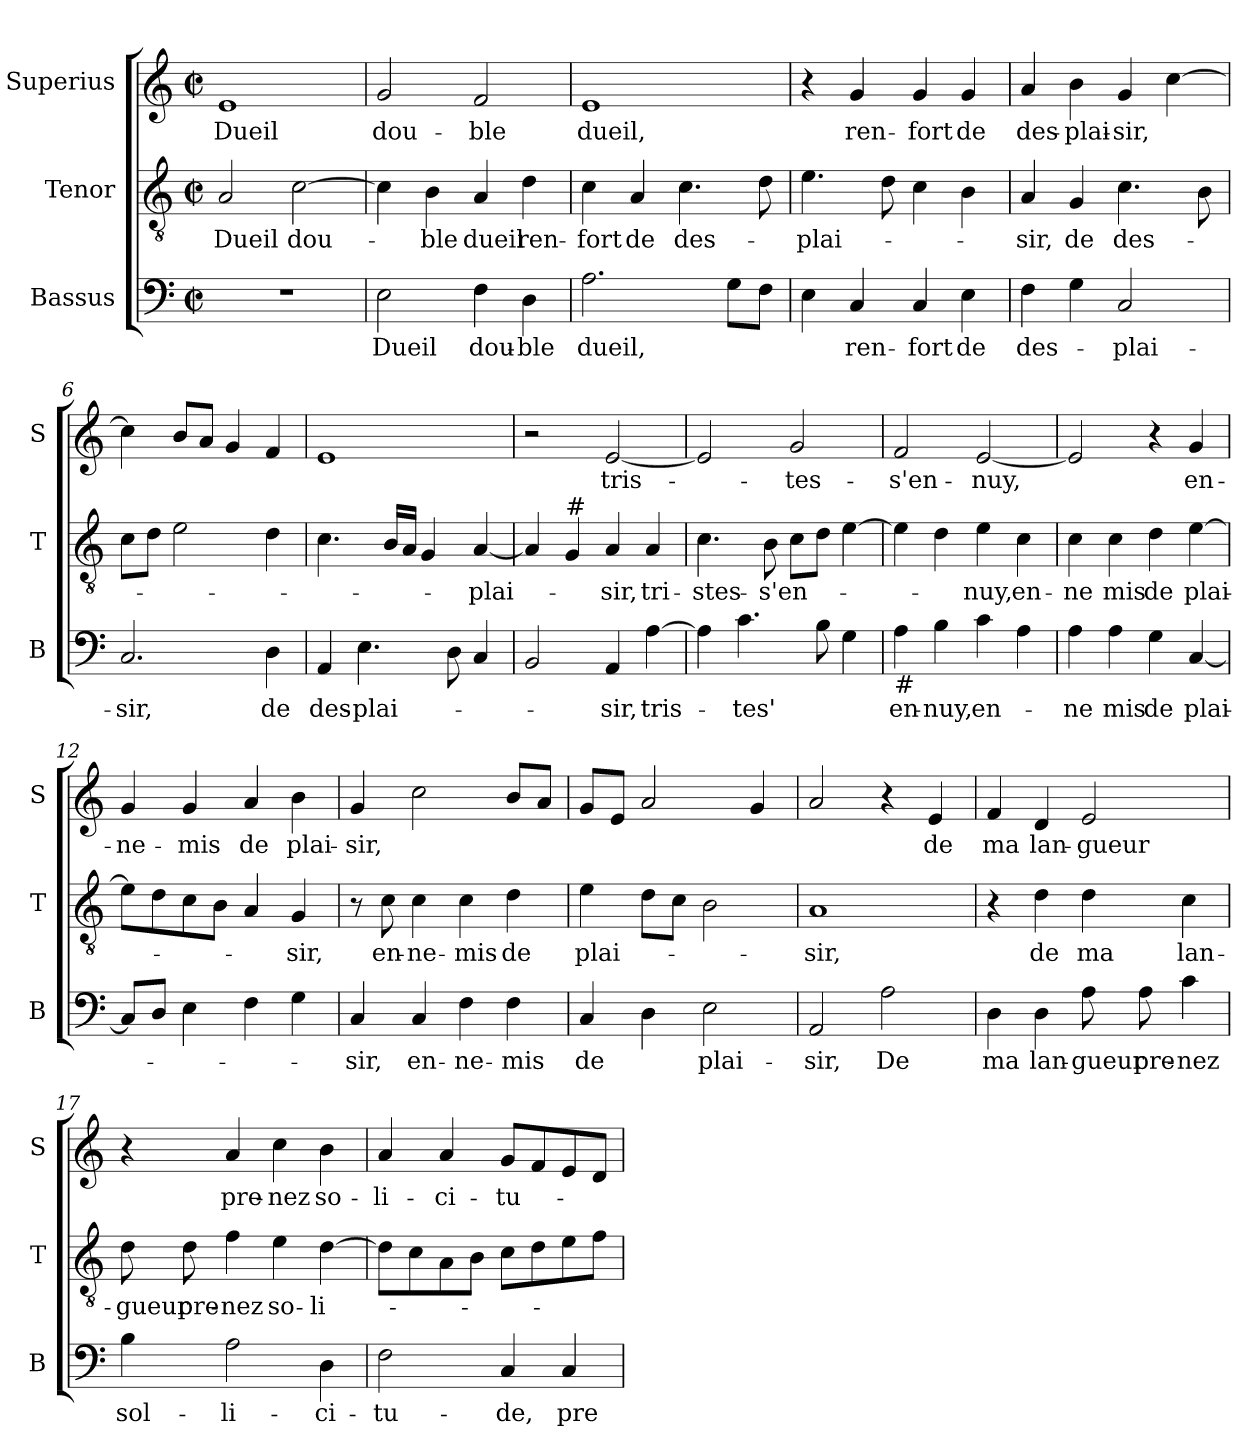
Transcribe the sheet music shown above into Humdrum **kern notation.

**kern	**text	**kern	**text	**kern	**text
*part3	*part3	*part2	*part2	*part1	*part1
*staff3	*staff3	*staff2	*staff2	*staff1	*staff1
*I"Bassus	*	*I"Tenor	*	*I"Superius	*
*I'B	*	*I'T	*	*I'S	*
*clefF4	*	*clefGv2	*	*clefG2	*
*k[]	*	*k[]	*	*k[]	*
*C:	*	*C:	*	*C:	*
*M2/2	*	*M2/2	*	*M2/2	*
*met(c|)	*	*met(c|)	*	*met(c|)	*
=1	=1	=1	=1	=1	=1
!	!	!	!LO:LY:b	!	!LO:LY:b
1r	.	2A/	Dueil	1e	Dueil
!	!	!	!LO:LY:b	!	!
.	.	[2c\	dou-	.	.
=2	=2	=2	=2	=2	=2
!	!LO:LY:b	!	!	!	!LO:LY:b
2E\	Dueil	4c\]	.	2g/	dou-
!	!	!	!LO:LY:b	!	!
.	.	4B\	-ble	.	.
!	!LO:LY:b	!	!LO:LY:b	!	!LO:LY:b
4F\	dou-	4A/	dueil	2f/	-ble
!	!LO:LY:b	!	!LO:LY:b	!	!
4D\	-ble	4d\	ren-	.	.
=3	=3	=3	=3	=3	=3
!	!LO:LY:b	!	!LO:LY:b	!	!LO:LY:b
2.A\	dueil,	4c\	-fort	1e	dueil,
!	!	!	!LO:LY:b	!	!
.	.	4A/	de	.	.
!	!	!	!LO:LY:b	!	!
.	.	4.c\	des-	.	.
8G\L	.	.	.	.	.
8F\J	.	8d\	.	.	.
=4	=4	=4	=4	=4	=4
!	!	!	!LO:LY:b	!	!
4E\	.	4.e\	-plai-	4r	.
!	!LO:LY:b	!	!	!	!LO:LY:b
4C/	ren-	.	.	4g/	ren-
.	.	8d\	.	.	.
!	!LO:LY:b	!	!	!	!LO:LY:b
4C/	-fort	4c\	.	4g/	-fort
!	!LO:LY:b	!	!	!	!LO:LY:b
4E\	de	4B\	.	4g/	de
=5	=5	=5	=5	=5	=5
!	!LO:LY:b	!	!LO:LY:b	!	!LO:LY:b
4F\	des-	4A/	-sir,	4a/	des-
!	!	!	!LO:LY:b	!	!LO:LY:b
4G\	.	4G/	de	4b\	-plai-
!	!LO:LY:b	!	!LO:LY:b	!	!LO:LY:b
2C/	-plai-	4.c\	des-	4g/	-sir,
.	.	.	.	[4cc\	.
.	.	8B\	.	.	.
!!LO:LB:g=z
=6	=6	=6	=6	=6	=6
!	!LO:LY:b	!	!	!	!
2.C/	-sir,	8c\L	.	4cc\]	.
.	.	8d\J	.	.	.
.	.	2e\	.	8b/L	.
.	.	.	.	8a/J	.
.	.	.	.	4g/	.
!	!LO:LY:b	!	!	!	!
4D\	de	4d\	.	4f/	.
=7	=7	=7	=7	=7	=7
!	!LO:LY:b	!	!	!	!
4AA/	des-	4.c\	.	1e	.
!	!LO:LY:b	!	!	!	!
4.E\	-plai-	.	.	.	.
.	.	16B/LL	.	.	.
.	.	16A/JJ	.	.	.
.	.	4G/	.	.	.
8D\	.	.	.	.	.
!	!	!	!LO:LY:b	!	!
4C/	.	[4A/	-plai-	.	.
=8	=8	=8	=8	=8	=8
2BB/	.	4A/]	.	2r	.
!	!	!LO:TX:a:t=#	!	!	!
.	.	4G/	.	.	.
!	!LO:LY:b	!	!LO:LY:b	!	!LO:LY:b
4AA/	-sir,	4A/	-sir,	[2e/	tris-
!	!LO:LY:b	!	!LO:LY:b	!	!
[4A\	tris-	4A/	tri-	.	.
=9	=9	=9	=9	=9	=9
!	!	!	!LO:LY:b	!	!
4A\]	.	4.c\	-stes-	2e/]	.
!	!LO:LY:b	!	!	!	!
4.c\	-tes'	.	.	.	.
!	!	!	!LO:LY:b	!	!
.	.	8B\	-s'en-	.	.
!	!	!	!	!	!LO:LY:b
.	.	8c\L	.	2g/	-tes-
8B\	.	8d\J	.	.	.
4G\	.	[4e\	.	.	.
=10	=10	=10	=10	=10	=10
!LO:TX:b:t=#	!	!	!	!	!
!	!LO:LY:b	!	!	!	!LO:LY:b
4A\	en-	4e\]	.	2f/	-s'en-
!	!LO:LY:b	!	!	!	!
4B\	-nuy,	4d\	.	.	.
!	!LO:LY:b	!	!LO:LY:b	!	!LO:LY:b
4c\	en-	4e\	-nuy,	[2e/	-nuy,
!	!	!	!LO:LY:b	!	!
4A\	.	4c\	en-	.	.
!!LO:LB:g=z
=11	=11	=11	=11	=11	=11
!	!LO:LY:b	!	!LO:LY:b	!	!
4A\	-ne	4c\	-ne	2e/]	.
!	!LO:LY:b	!	!LO:LY:b	!	!
4A\	mis	4c\	mis	.	.
!	!LO:LY:b	!	!LO:LY:b	!	!
4G\	de	4d\	de	4r	.
!	!LO:LY:b	!	!LO:LY:b	!	!LO:LY:b
[4C/	plai-	[4e\	plai-	4g/	en-
=12	=12	=12	=12	=12	=12
!	!	!	!	!	!LO:LY:b
8C/L]	.	8e\L]	.	4g/	-ne-
8D/J	.	8d\	.	.	.
!	!	!	!	!	!LO:LY:b
4E\	.	8c\	.	4g/	-mis
.	.	8B\J	.	.	.
!	!	!	!	!	!LO:LY:b
4F\	.	4A/	.	4a/	de
!	!	!	!LO:LY:b	!	!LO:LY:b
4G\	.	4G/	-sir,	4b\	plai-
=13	=13	=13	=13	=13	=13
!	!LO:LY:b	!	!	!	!LO:LY:b
4C/	-sir,	8r	.	4g/	-sir,
!	!	!	!LO:LY:b	!	!
.	.	8c\	en-	.	.
!	!LO:LY:b	!	!LO:LY:b	!	!
4C/	en-	4c\	-ne-	2cc\	.
!	!LO:LY:b	!	!LO:LY:b	!	!
4F\	-ne-	4c\	-mis	.	.
!	!LO:LY:b	!	!LO:LY:b	!	!
4F\	-mis	4d\	de	8b/L	.
.	.	.	.	8a/J	.
=14	=14	=14	=14	=14	=14
!	!LO:LY:b	!	!LO:LY:b	!	!
4C/	de	4e\	plai-	8g/L	.
.	.	.	.	8e/J	.
4D\	.	8d\L	.	2a/	.
.	.	8c\J	.	.	.
!	!LO:LY:b	!	!	!	!
2E\	plai-	2B\	.	.	.
.	.	.	.	4g/	.
=15	=15	=15	=15	=15	=15
!	!LO:LY:b	!	!LO:LY:b	!	!
2AA/	-sir,	1A	-sir,	2a/	.
!	!LO:LY:b	!	!	!	!
2A\	De	.	.	4r	.
!	!	!	!	!	!LO:LY:b
.	.	.	.	4e/	de
!!LO:PB:g=z
=16	=16	=16	=16	=16	=16
!	!LO:LY:b	!	!	!	!LO:LY:b
4D\	ma	4r	.	4f/	ma
!	!LO:LY:b	!	!LO:LY:b	!	!LO:LY:b
4D\	lan-	4d\	de	4d/	lan-
!	!LO:LY:b	!	!LO:LY:b	!	!LO:LY:b
8A\	-gueur	4d\	ma	2e/	-gueur
!	!LO:LY:b	!	!	!	!
8A\	pre-	.	.	.	.
!	!LO:LY:b	!	!LO:LY:b	!	!
4c\	-nez	4c\	lan-	.	.
=17	=17	=17	=17	=17	=17
!	!LO:LY:b	!	!LO:LY:b	!	!
4B\	sol-	8d\	-gueur	4r	.
!	!	!	!LO:LY:b	!	!
.	.	8d\	pre-	.	.
!	!LO:LY:b	!	!LO:LY:b	!	!LO:LY:b
2A\	-li-	4f\	-nez	4a/	pre-
!	!	!	!LO:LY:b	!	!LO:LY:b
.	.	4e\	so-	4cc\	-nez
!	!LO:LY:b	!	!LO:LY:b	!	!LO:LY:b
4D\	-ci-	[4d\	-li-	4b\	so-
=18	=18	=18	=18	=18	=18
!	!LO:LY:b	!	!	!	!LO:LY:b
2F\	-tu-	8d\L]	.	4a/	-li-
.	.	8c\	.	.	.
!	!	!	!	!	!LO:LY:b
.	.	8A\	.	4a/	-ci-
.	.	8B\J	.	.	.
!	!LO:LY:b	!	!	!	!LO:LY:b
4C/	-de,	8c\L	.	8g/L	-tu-
.	.	8d\	.	8f/	.
!	!LO:LY:b	!	!	!	!
4C/	pre-	8e\	.	8e/	.
.	.	8f\J	.	8d/J	.
=	=	=	=	=	=
*-	*-	*-	*-	*-	*-
